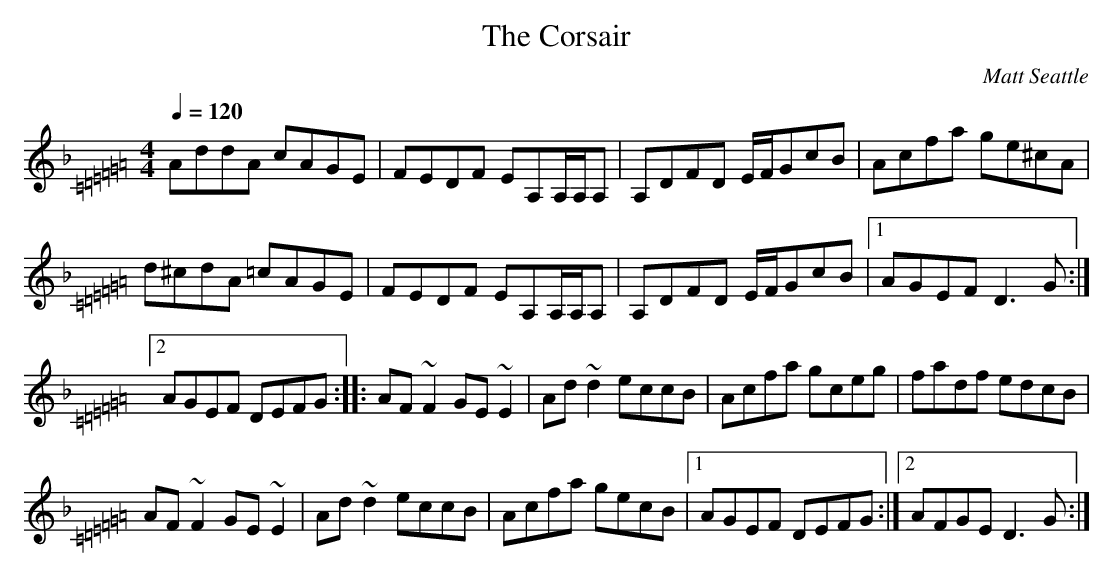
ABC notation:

X:1     %Music
T: The Corsair     %Tune name
C:Matt Seattle     %Tune composer
Q:1/4=120     %Tempo
V:1     %
     %!STAVE 0 '' @
     %!INSTR 'Piano 1' 0 0 @
|:
M:4/4     %Meter
L:1/8     %
K:Dm =C =D =E =F =G =A _B
AddA cAGE |FEDF EA,A,/A,/A, |A,DFD E/F/GcB |Acfa ge^cA |
d^cdA =cAGE |FEDF EA,A,/A,/A, |A,DFD E/F/GcB |[1AGEF D3 G :|[2
AGEF DEFG ::AF ~F2 GE ~E2 |Ad ~d2 eccB |Acfa gceg |fadf edcB |
AF ~F2 GE ~E2 |Ad ~d2 eccB |Acfa gecB |[1AGEF DEFG :|[2AFGE D3 G :|
     %End of file
